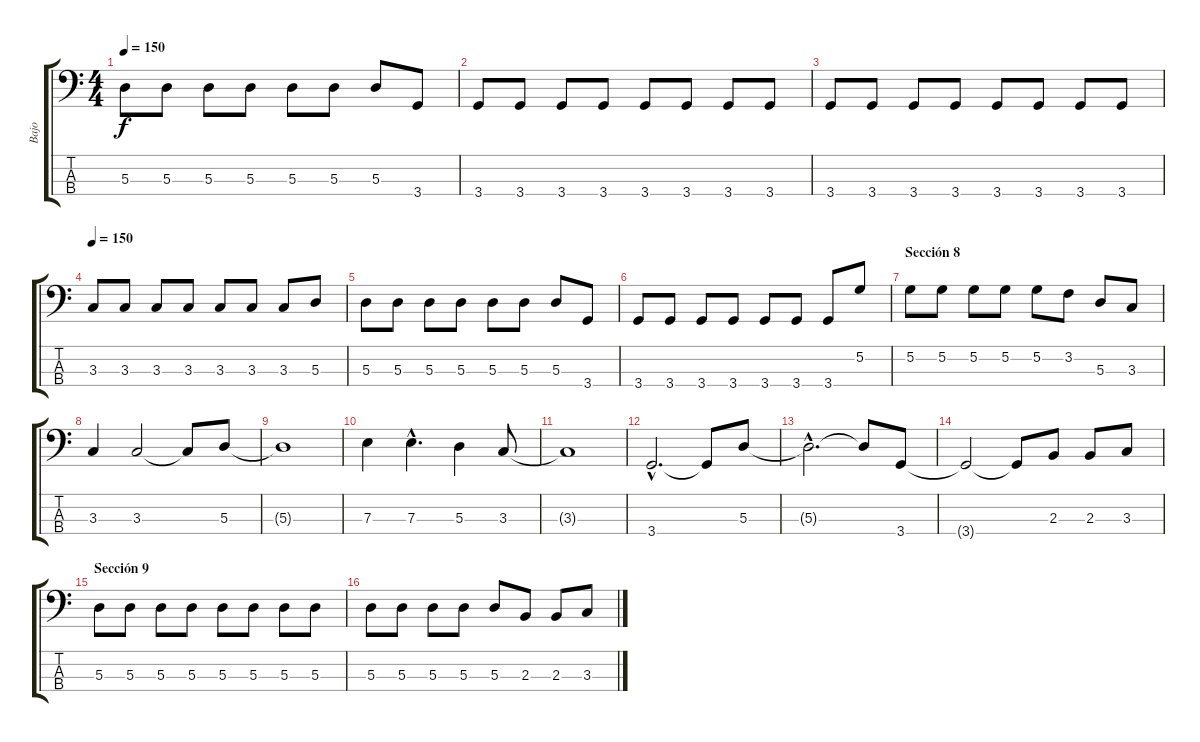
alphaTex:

\track ("Bajo" "Bajo") {instrument electricbassfinger}
\staff {score tabs}
\tuning (G2 D2 A1 E1) {hide}
\ts (4 4)
\tempo 150
\clef f4
\ks c
5.3.8{dy f} 5.3.8 5.3.8 5.3.8 5.3.8 5.3.8 5.3.8 3.4.8 |
3.4.8 3.4.8 3.4.8 3.4.8 3.4.8 3.4.8 3.4.8 3.4.8 |
3.4.8 3.4.8 3.4.8 3.4.8 3.4.8 3.4.8 3.4.8 3.4.8 |
\tempo 150
3.3.8 3.3.8 3.3.8 3.3.8 3.3.8 3.3.8 3.3.8 5.3.8 |
5.3.8 5.3.8 5.3.8 5.3.8 5.3.8 5.3.8 5.3.8 3.4.8 |
3.4.8 3.4.8 3.4.8 3.4.8 3.4.8 3.4.8 3.4.8 5.2.8 |
\section ("" "Sección 8")
5.2.8 5.2.8 5.2.8 5.2.8 5.2.8 3.2.8 5.3.8 3.3.8 |
3.3.4 3.3.2 3.3{t}.8 5.3.8 |
5.3{t}.1 |
7.3.4 7.3{hac}.4{d} 5.3.4 3.3.8 |
3.3{t}.1 |
3.4{hac}.2{d} 3.4{t}.8 5.3.8 |
5.3{hac t}.2{d} 5.3{t}.8 3.4.8 |
3.4{t}.2 3.4{t}.8 2.3.8 2.3.8 3.3.8 |
\section ("" "Sección 9")
5.3.8 5.3.8 5.3.8 5.3.8 5.3.8 5.3.8 5.3.8 5.3.8 |
5.3.8 5.3.8 5.3.8 5.3.8 5.3.8 2.3.8 2.3.8 3.3.8
